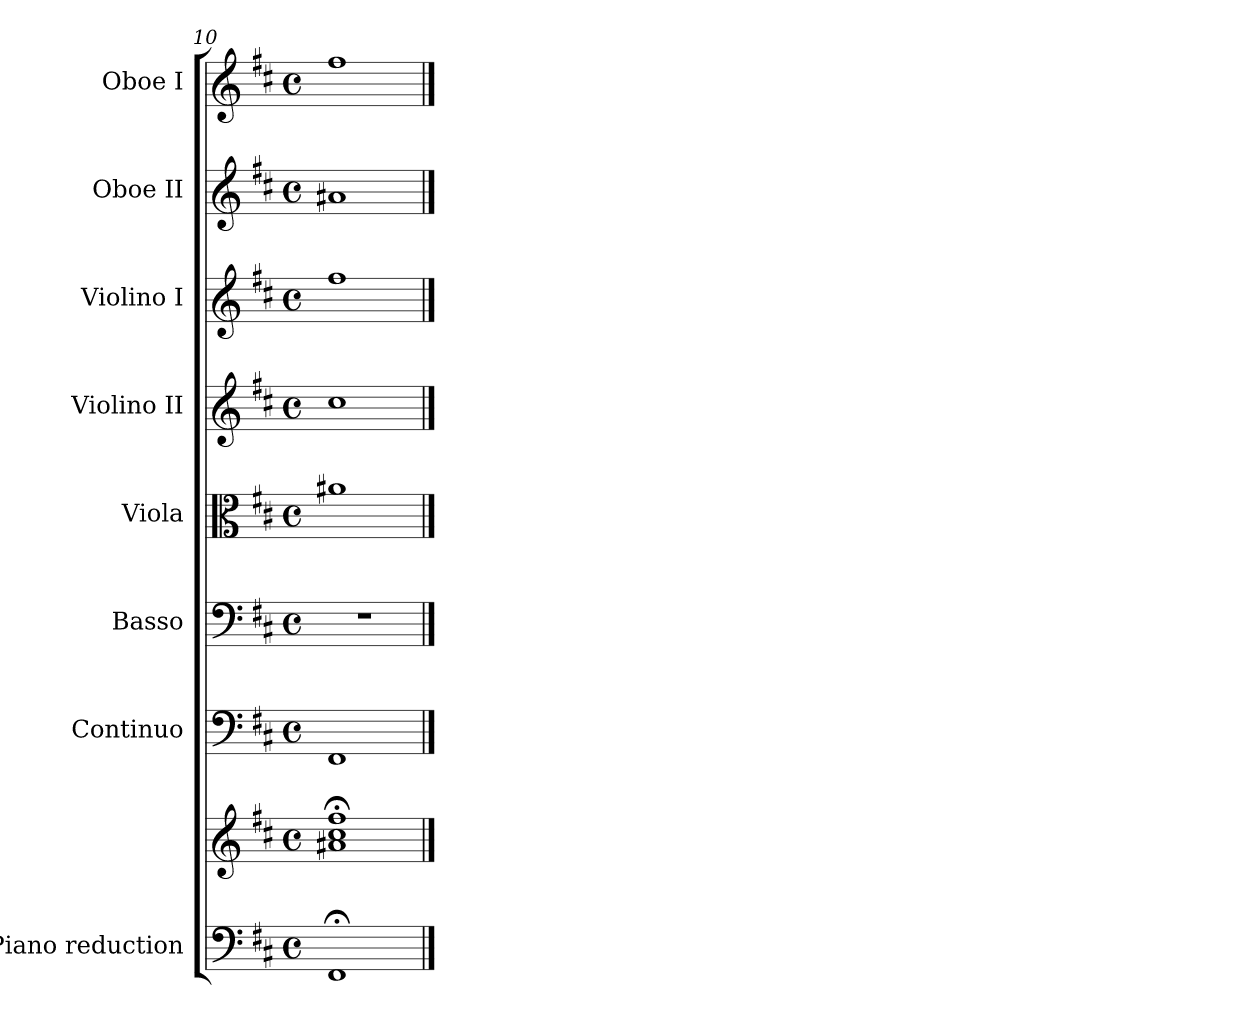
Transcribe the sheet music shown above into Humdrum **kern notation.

**kern	**kern	**kern	**kern	**kern	**kern	**kern	**kern	**kern
*part8	*part8	*part7	*part6	*part5	*part4	*part3	*part2	*part1
*staff9	*staff8	*staff7	*staff6	*staff5	*staff4	*staff3	*staff2	*staff1
*I"Piano reduction	*	*I"Continuo	*I"Basso	*I"Viola	*I"Violino II	*I"Violino I	*I"Oboe II	*I"Oboe I
*I'Pno	*	*	*	*I'Vla	*I'Vln	*I'Vln	*I'Ob	*I'Ob
*clefF4	*clefG2	*clefF4	*clefF4	*clefC3	*clefG2	*clefG2	*clefG2	*clefG2
*k[f#c#]	*k[f#c#]	*k[f#c#]	*k[f#c#]	*k[f#c#]	*k[f#c#]	*k[f#c#]	*k[f#c#]	*k[f#c#]
*M4/4	*M4/4	*M4/4	*M4/4	*M4/4	*M4/4	*M4/4	*M4/4	*M4/4
*met(c)	*met(c)	*met(c)	*met(c)	*met(c)	*met(c)	*met(c)	*met(c)	*met(c)
=10	=10	=10	=10	=10	=10	=10	=10	=10
1FF#;	1a#X;< 1cc#;< 1ff#;<	1FF#	1r	1a#X	1cc#	1ff#	1a#X	1ff#
==	==	==	==	==	==	==	==	==
*-	*-	*-	*-	*-	*-	*-	*-	*-
